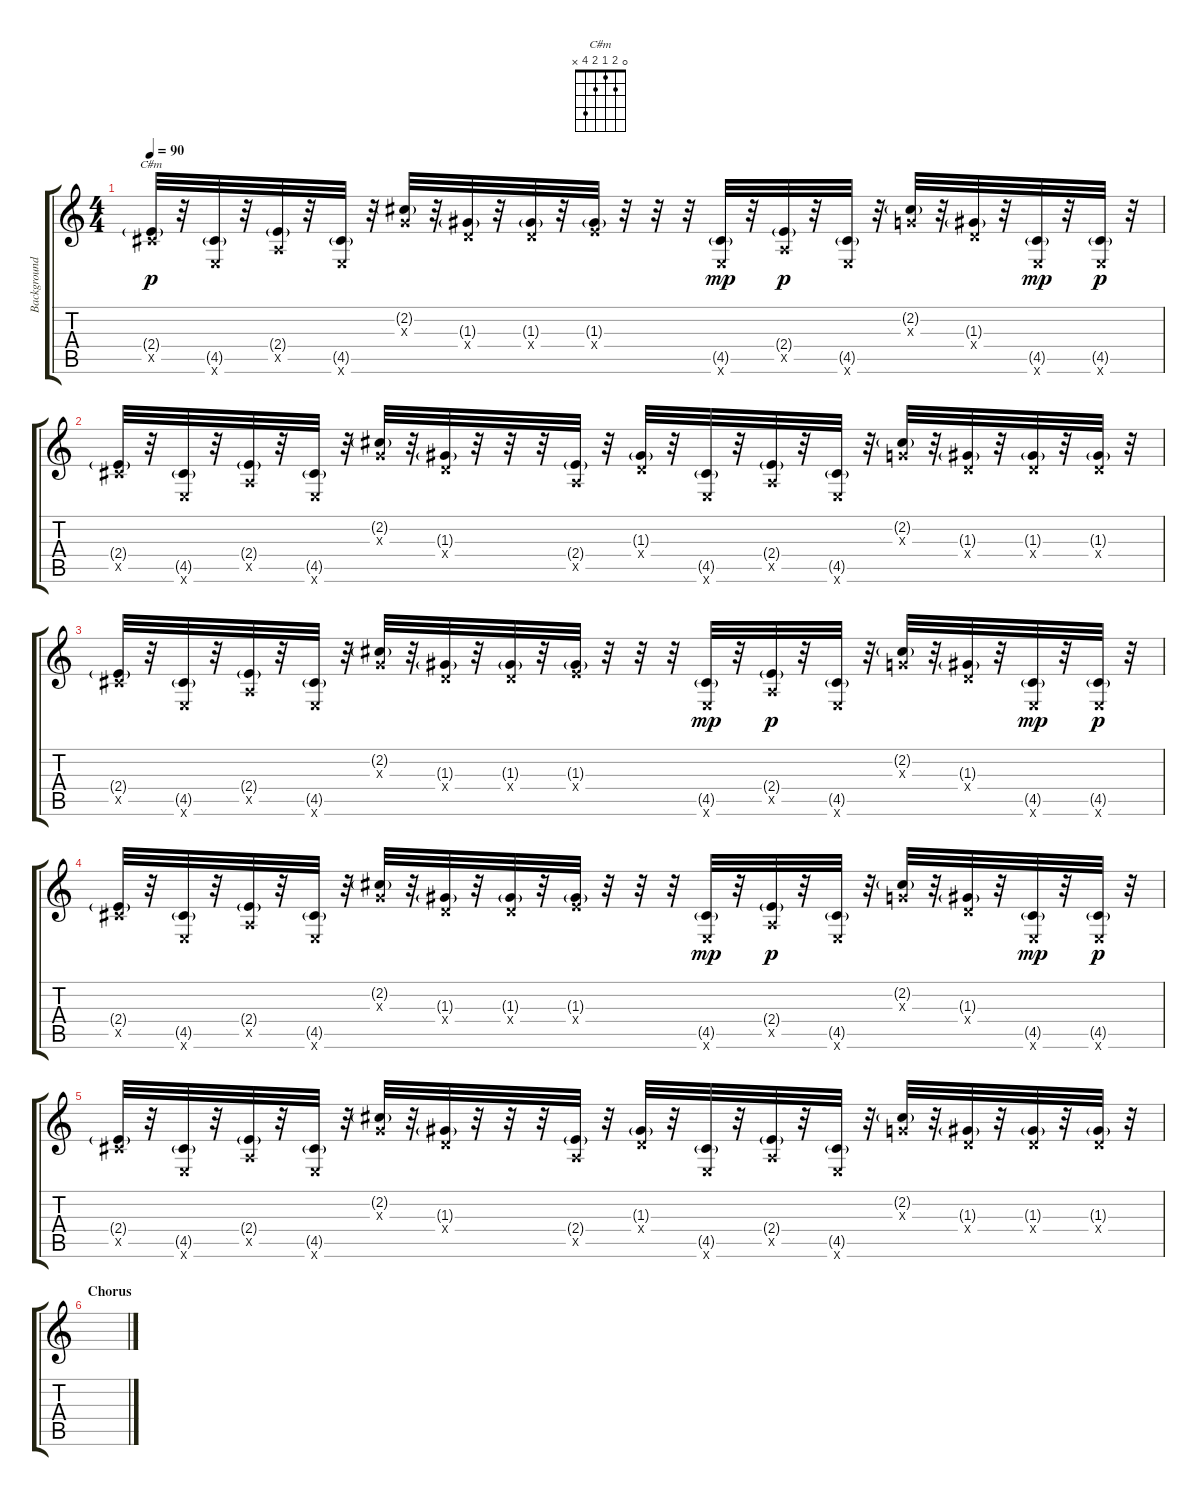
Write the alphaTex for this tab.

\track ("Background Picking" "Background") {instrument guitarharmonics}
\staff {score tabs}
\tuning (E4 B3 G3 D3 A2 E2) {hide}
\chord ("C#m" 0 2 1 2 4 x)
\ts (4 4)
\tempo 90
\clef g2
\ks c
(2.4{g} 4.5{x}).32{ch "C#m" dy p volume 10} r.32 (4.5{g} 0.6{x}).32 r.32 (2.4{g} 0.5{x}).32 r.32 (4.5{g} 0.6{x}).32 r.32 (2.2{g} 0.3{x}).32 r.32 (1.3{g} 0.4{x}).32 r.32 (1.3{g} 0.4{x}).32 r.32 (1.3{g} 2.4{x}).32 r.32 r.32 r.32 (4.5{g} 0.6{x}).32{dy mp} r.32 (2.4{g} 0.5{x}).32{dy p} r.32 (4.5{g} 0.6{x}).32 r.32 (2.2{g} 0.3{x}).32 r.32 (1.3{g} 0.4{x}).32 r.32 (4.5{g} 0.6{x}).32{dy mp} r.32 (4.5{g} 0.6{x}).32{dy p} r.32 |
(2.4{g} 4.5{x}).32 r.32 (4.5{g} 0.6{x}).32 r.32 (2.4{g} 0.5{x}).32 r.32 (4.5{g} 0.6{x}).32 r.32 (2.2{g} 0.3{x}).32 r.32 (1.3{g} 0.4{x}).32 r.32 r.32 r.32 (2.4{g} 0.5{x}).32 r.32 (1.3{g} 0.4{x}).32 r.32 (4.5{g} 0.6{x}).32 r.32 (2.4{g} 0.5{x}).32 r.32 (4.5{g} 0.6{x}).32 r.32 (2.2{g} 0.3{x}).32 r.32 (1.3{g} 0.4{x}).32 r.32 (1.3{g} 0.4{x}).32 r.32 (1.3{g} 0.4{x}).32 r.32 |
(2.4{g} 4.5{x}).32 r.32 (4.5{g} 0.6{x}).32 r.32 (2.4{g} 0.5{x}).32 r.32 (4.5{g} 0.6{x}).32 r.32 (2.2{g} 0.3{x}).32 r.32 (1.3{g} 0.4{x}).32 r.32 (1.3{g} 0.4{x}).32 r.32 (1.3{g} 2.4{x}).32 r.32 r.32 r.32 (4.5{g} 0.6{x}).32{dy mp} r.32 (2.4{g} 0.5{x}).32{dy p} r.32 (4.5{g} 0.6{x}).32 r.32 (2.2{g} 0.3{x}).32 r.32 (1.3{g} 0.4{x}).32 r.32 (4.5{g} 0.6{x}).32{dy mp} r.32 (4.5{g} 0.6{x}).32{dy p} r.32 |
(2.4{g} 4.5{x}).32{volume 10} r.32 (4.5{g} 0.6{x}).32 r.32 (2.4{g} 0.5{x}).32 r.32 (4.5{g} 0.6{x}).32 r.32 (2.2{g} 0.3{x}).32 r.32 (1.3{g} 0.4{x}).32 r.32 (1.3{g} 0.4{x}).32 r.32 (1.3{g} 2.4{x}).32 r.32 r.32 r.32 (4.5{g} 0.6{x}).32{dy mp} r.32 (2.4{g} 0.5{x}).32{dy p} r.32 (4.5{g} 0.6{x}).32 r.32 (2.2{g} 0.3{x}).32 r.32 (1.3{g} 0.4{x}).32 r.32 (4.5{g} 0.6{x}).32{dy mp} r.32 (4.5{g} 0.6{x}).32{dy p} r.32 |
(2.4{g} 4.5{x}).32 r.32 (4.5{g} 0.6{x}).32 r.32 (2.4{g} 0.5{x}).32 r.32 (4.5{g} 0.6{x}).32 r.32 (2.2{g} 0.3{x}).32 r.32 (1.3{g} 0.4{x}).32 r.32 r.32 r.32 (2.4{g} 0.5{x}).32 r.32 (1.3{g} 0.4{x}).32 r.32 (4.5{g} 0.6{x}).32 r.32 (2.4{g} 0.5{x}).32 r.32 (4.5{g} 0.6{x}).32 r.32 (2.2{g} 0.3{x}).32 r.32 (1.3{g} 0.4{x}).32 r.32 (1.3{g} 0.4{x}).32 r.32 (1.3{g} 0.4{x}).32 r.32 |
\section ("" "Chorus")
